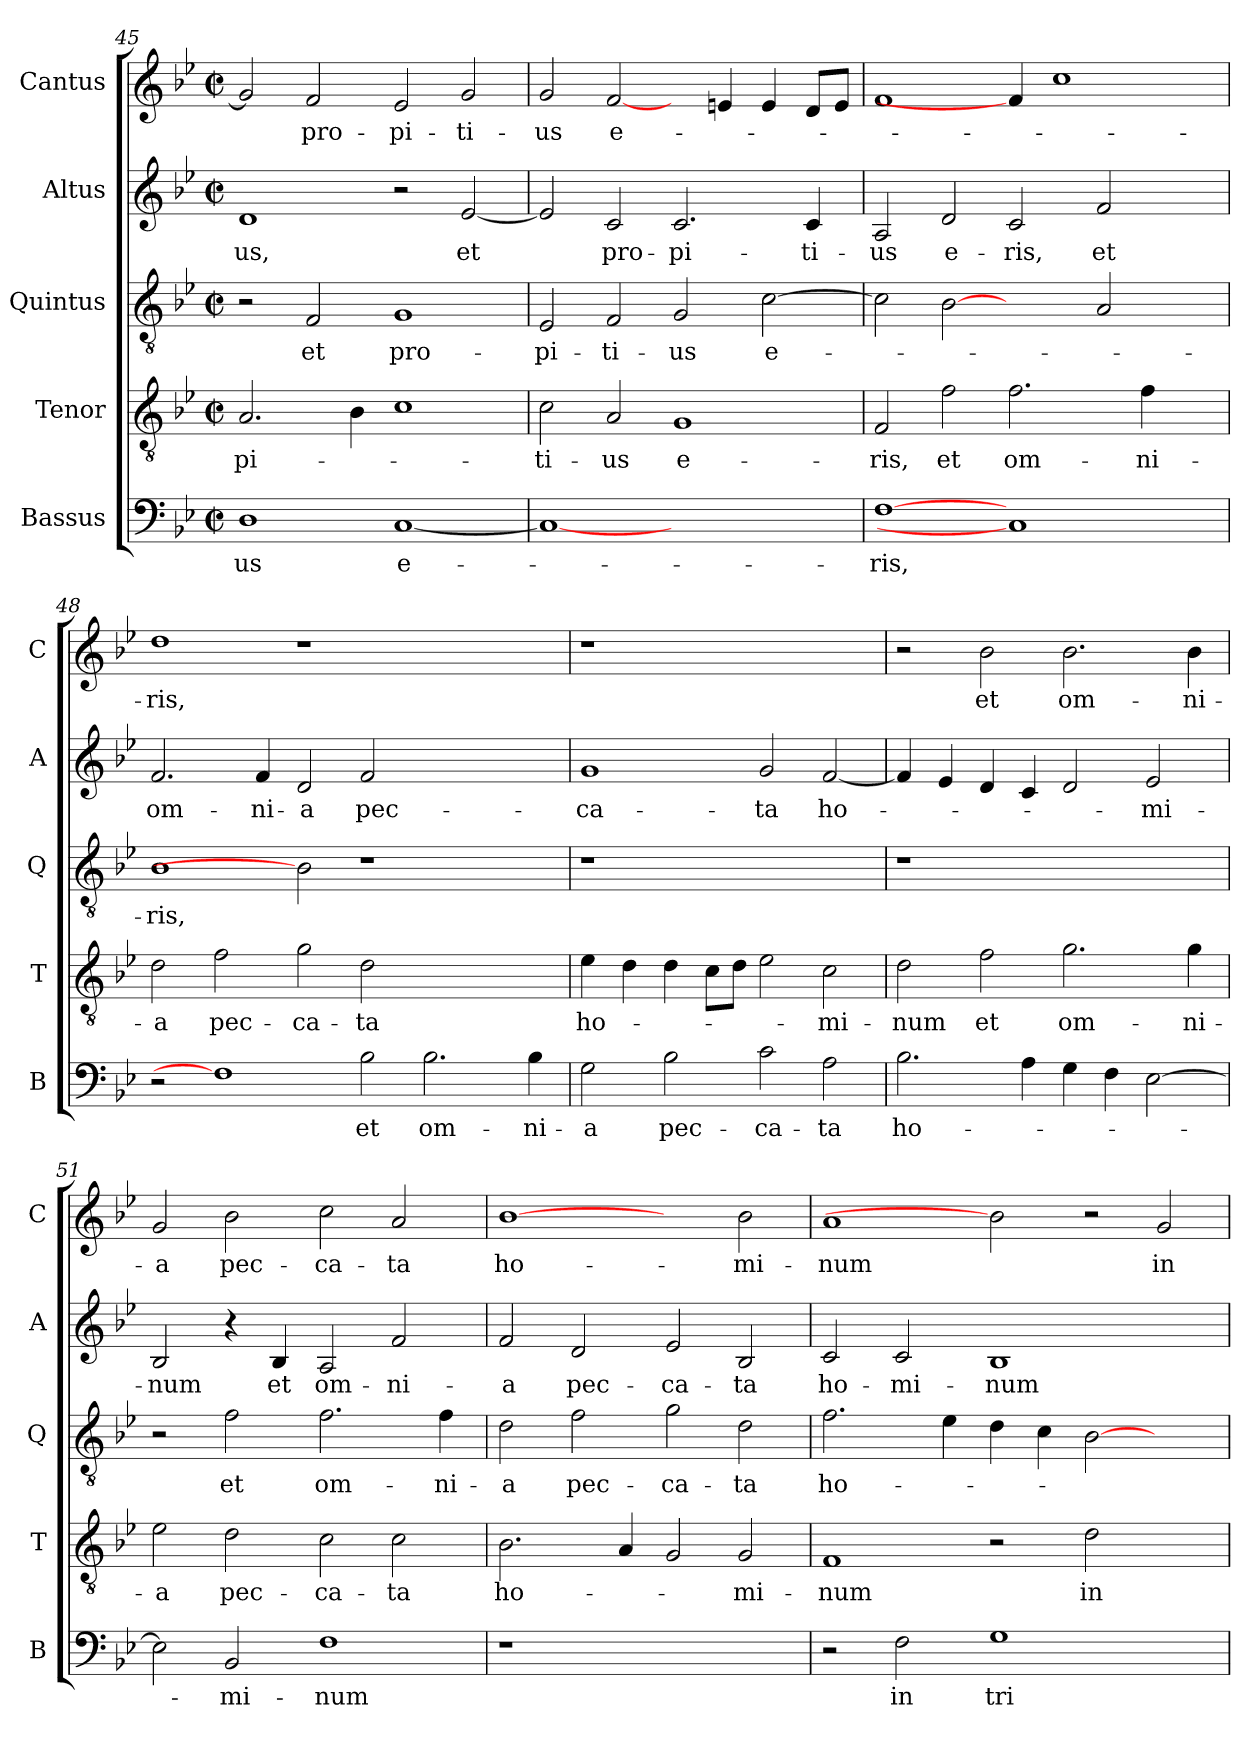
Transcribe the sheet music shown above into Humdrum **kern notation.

**kern	**text	**kern	**text	**kern	**text	**kern	**text	**kern	**text
*part5	*part5	*part4	*part4	*part3	*part3	*part2	*part2	*part1	*part1
*staff5	*staff5	*staff4	*staff4	*staff3	*staff3	*staff2	*staff2	*staff1	*staff1
*I"Bassus	*	*I"Tenor	*	*I"Quintus	*	*I"Altus	*	*I"Cantus	*
*I'B	*	*I'T	*	*I'Q	*	*I'A	*	*I'C	*
*clefF4	*	*clefGv2	*	*clefGv2	*	*clefG2	*	*clefG2	*
*k[b-e-]	*	*k[b-e-]	*	*k[b-e-]	*	*k[b-e-]	*	*k[b-e-]	*
*B-:	*	*B-:	*	*B-:	*	*B-:	*	*B-:	*
*M2/2	*	*M2/2	*	*M2/2	*	*M2/2	*	*M2/2	*
*met(c|)	*	*met(c|)	*	*met(c|)	*	*met(c|)	*	*met(c|)	*
=45	=45	=45	=45	=45	=45	=45	=45	=45	=45
!	!LO:LY:b	!	!LO:LY:b	!	!	!	!LO:LY:b	!	!
1D	-us	2.A/	-pi-	2r	.	1d	-us,	2g/]	.
!	!	!	!	!	!LO:LY:b	!	!	!	!LO:LY:b
.	.	.	.	2F/	et	.	.	2f/	pro-
.	.	4B-\	.	.	.	.	.	.	.
!	!LO:LY:b	!	!	!	!LO:LY:b	!	!	!	!LO:LY:b
[1C	e-	1c	.	1G	pro-	2r	.	2e-/	-pi-
!	!	!	!	!	!	!	!LO:LY:b	!	!LO:LY:b
.	.	.	.	.	.	[2e-/	et	2g/	-ti-
=46	=46	=46	=46	=46	=46	=46	=46	=46	=46
!	!	!	!LO:LY:b	!	!LO:LY:b	!	!	!	!LO:LY:b
1C_	.	2c\	-ti-	2E-/	-pi-	2e-/]	.	2g/	-us
!	!	!	!LO:LY:b	!	!LO:LY:b	!	!LO:LY:b	!	!LO:LY:b
.	.	2A/	-us	2F/	-ti-	2c/	pro-	[2f/	e-
!	!	!	!LO:LY:b	!	!LO:LY:b	!	!LO:LY:b	!	!
1ryy	.	1G	e-	2G/	-us	2.c/	-pi-	4ryy	.
.	.	.	.	.	.	.	.	4en/	.
!	!	!	!	!	!LO:LY:b	!	!	!	!
.	.	.	.	[2c\	e-	.	.	4e/	.
!	!	!	!	!	!	!	!LO:LY:b	!	!
.	.	.	.	.	.	4c/	-ti-	8d/L	.
.	.	.	.	.	.	.	.	8e/J	.
!!LO:LB:g=z
=47	=47	=47	=47	=47	=47	=47	=47	=47	=47
!	!LO:LY:b	!	!LO:LY:b	!	!	!	!LO:LY:b	!	!
[1F	-ris,	2F/	-ris,	2c\]	.	2A/	-us	1f	.
!	!	!	!LO:LY:b	!	!	!	!LO:LY:b	!	!
.	.	2f\	et	[2B-	.	2d/	e-	.	.
!	!	!	!LO:LY:b	!	!	!	!LO:LY:b	!	!
1C]	.	2.f\	om-	2ryy	.	2c/	-ris,	4f/]	.
.	.	.	.	.	.	.	.	1cc	.
!	!	!	!	!	!	!	!LO:LY:b	!	!
.	.	.	.	2A/	.	2f/	et	.	.
!	!	!	!LO:LY:b	!	!	!	!	!	!
.	.	4f\	-ni-	.	.	.	.	.	.
4ryy	.	4ryy	.	4ryy	.	4ryy	.	.	.
=48	=48	=48	=48	=48	=48	=48	=48	=48	=48
!	!	!	!LO:LY:b	!	!LO:LY:b	!	!LO:LY:b	!	!LO:LY:b
2r	.	2d\	-a	1B-	-ris,	2.f/	om-	1dd	-ris,
!	!	!	!LO:LY:b	!	!	!	!	!	!
1F]	.	2f\	pec-	.	.	.	.	.	.
!	!	!	!	!	!	!	!LO:LY:b	!	!
.	.	.	.	.	.	4f/	-ni-	.	.
!	!	!	!LO:LY:b	!	!	!	!LO:LY:b	!	!
.	.	2g\	-ca-	2B-]	.	2d/	-a	1r	.
!	!LO:LY:b	!	!LO:LY:b	!	!	!	!LO:LY:b	!	!
2B-\	et	2d\	-ta	1r	.	2f/	pec-	.	.
!	!LO:LY:b	!	!	!	!	!	!	!	!
2.B-\	om-	1ryy	.	.	.	1ryy	.	1ryy	.
.	.	.	.	2ryy	.	.	.	.	.
!	!LO:LY:b	!	!	!	!	!	!	!	!
4B-\	-ni-	.	.	.	.	.	.	.	.
=49	=49	=49	=49	=49	=49	=49	=49	=49	=49
!	!LO:LY:b	!	!LO:LY:b	!	!	!	!LO:LY:b	!	!
2G\	-a	4e-\	ho-	1r	.	1g	-ca-	1r	.
.	.	4d\	.	.	.	.	.	.	.
!	!LO:LY:b	!	!	!	!	!	!	!	!
2B-\	pec-	4d\	.	.	.	.	.	.	.
.	.	8c\L	.	.	.	.	.	.	.
.	.	8d\J	.	.	.	.	.	.	.
!	!LO:LY:b	!	!	!	!	!	!LO:LY:b	!	!
2c\	-ca-	2e-\	.	1ryy	.	2g/	-ta	1ryy	.
!	!LO:LY:b	!	!LO:LY:b	!	!	!	!LO:LY:b	!	!
2A\	-ta	2c\	-mi-	.	.	[2f/	ho-	.	.
=50	=50	=50	=50	=50	=50	=50	=50	=50	=50
!	!LO:LY:b	!	!LO:LY:b	!	!	!	!	!	!
2.B-\	ho-	2d\	-num	1r	.	4f/]	.	2r	.
.	.	.	.	.	.	4e-/	.	.	.
!	!	!	!LO:LY:b	!	!	!	!	!	!LO:LY:b
.	.	2f\	et	.	.	4d/	.	2b-\	et
4A\	.	.	.	.	.	4c/	.	.	.
!	!	!	!LO:LY:b	!	!	!	!	!	!LO:LY:b
4G\	.	2.g\	om-	1ryy	.	2d/	.	2.b-\	om-
4F\	.	.	.	.	.	.	.	.	.
!	!	!	!	!	!	!	!LO:LY:b	!	!
[2E-\	.	.	.	.	.	2e-/	-mi-	.	.
!	!	!	!LO:LY:b	!	!	!	!	!	!LO:LY:b
.	.	4g\	-ni-	.	.	.	.	4b-\	-ni-
!!LO:PB:g=z
=51	=51	=51	=51	=51	=51	=51	=51	=51	=51
!	!	!	!LO:LY:b	!	!	!	!LO:LY:b	!	!LO:LY:b
2E-\]	.	2e-\	-a	2r	.	2B-/	-num	2g/	-a
!	!LO:LY:b	!	!LO:LY:b	!	!LO:LY:b	!	!	!	!LO:LY:b
2BB-/	-mi-	2d\	pec-	2f\	et	4r	.	2b-\	pec-
!	!	!	!	!	!	!	!LO:LY:b	!	!
.	.	.	.	.	.	4B-/	et	.	.
!	!LO:LY:b	!	!LO:LY:b	!	!LO:LY:b	!	!LO:LY:b	!	!LO:LY:b
1F	-num	2c\	-ca-	2.f\	om-	2A/	om-	2cc\	-ca-
!	!	!	!LO:LY:b	!	!	!	!LO:LY:b	!	!LO:LY:b
.	.	2c\	-ta	.	.	2f/	-ni-	2a/	-ta
!	!	!	!	!	!LO:LY:b	!	!	!	!
.	.	.	.	4f\	-ni-	.	.	.	.
=52	=52	=52	=52	=52	=52	=52	=52	=52	=52
!	!	!	!LO:LY:b	!	!LO:LY:b	!	!LO:LY:b	!	!LO:LY:b
1r	.	2.B-\	ho-	2d\	-a	2f/	-a	[1b-	ho-
!	!	!	!	!	!LO:LY:b	!	!LO:LY:b	!	!
.	.	.	.	2f\	pec-	2d/	pec-	.	.
.	.	4A/	.	.	.	.	.	.	.
!	!	!	!	!	!LO:LY:b	!	!LO:LY:b	!	!
1ryy	.	2G/	.	2g\	-ca-	2e-/	-ca-	2ryy	.
!	!	!	!LO:LY:b	!	!LO:LY:b	!	!LO:LY:b	!	!LO:LY:b
.	.	2G/	-mi-	2d\	-ta	2B-/	-ta	2b-\	-mi-
=53	=53	=53	=53	=53	=53	=53	=53	=53	=53
!	!	!	!LO:LY:b	!	!LO:LY:b	!	!LO:LY:b	!	!LO:LY:b
2r	.	1F	-num	2.f\	ho-	2c/	ho-	1a	-num
!	!LO:LY:b	!	!	!	!	!	!LO:LY:b	!	!
2F\	in	.	.	.	.	2c/	-mi-	.	.
.	.	.	.	4e-\	.	.	.	.	.
!	!LO:LY:b	!	!	!	!	!	!LO:LY:b	!	!
1G	tri-	2r	.	4d\	.	1B-	-num	2b-]	.
.	.	.	.	4c\	.	.	.	.	.
!	!	!	!LO:LY:b	!	!	!	!	!	!
.	.	2d\	in	[2B-\	.	.	.	2r	.
!	!	!	!	!	!	!	!	!	!LO:LY:b
2ryy	.	2ryy	.	2ryy	.	2ryy	.	2g/	in
=	=	=	=	=	=	=	=	=	=
*-	*-	*-	*-	*-	*-	*-	*-	*-	*-
